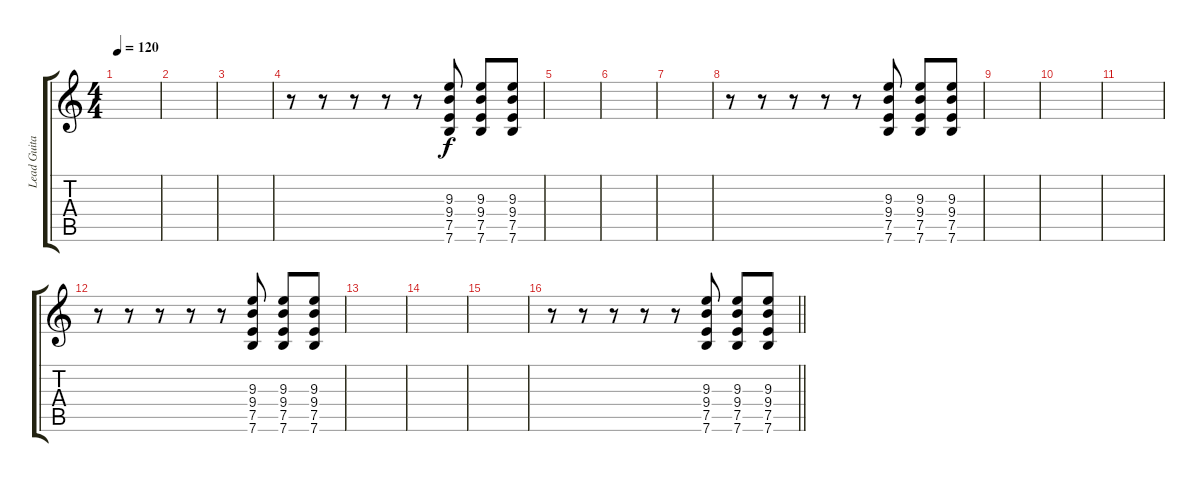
\track ("Lead Guitar" "Lead Guita") {instrument distortionguitar bank 1}
\staff {score tabs}
\tuning (E4 B3 G3 D3 A2 E2) {hide}
\ts (4 4)
\tempo 120
\clef g2
\ks c
|
|
|
r.8 r.8 r.8 r.8 r.8 (9.3 9.4 7.5 7.6).8 (9.3 9.4 7.5 7.6).8 (9.3 9.4 7.5 7.6).8 |
|
|
|
r.8 r.8 r.8 r.8 r.8 (9.3 9.4 7.5 7.6).8 (9.3 9.4 7.5 7.6).8 (9.3 9.4 7.5 7.6).8 |
|
|
|
r.8 r.8 r.8 r.8 r.8 (9.3 9.4 7.5 7.6).8 (9.3 9.4 7.5 7.6).8 (9.3 9.4 7.5 7.6).8 |
|
|
|
\barLineRight lightlight
r.8 r.8 r.8 r.8 r.8 (9.3 9.4 7.5 7.6).8 (9.3 9.4 7.5 7.6).8 (9.3 9.4 7.5 7.6).8
